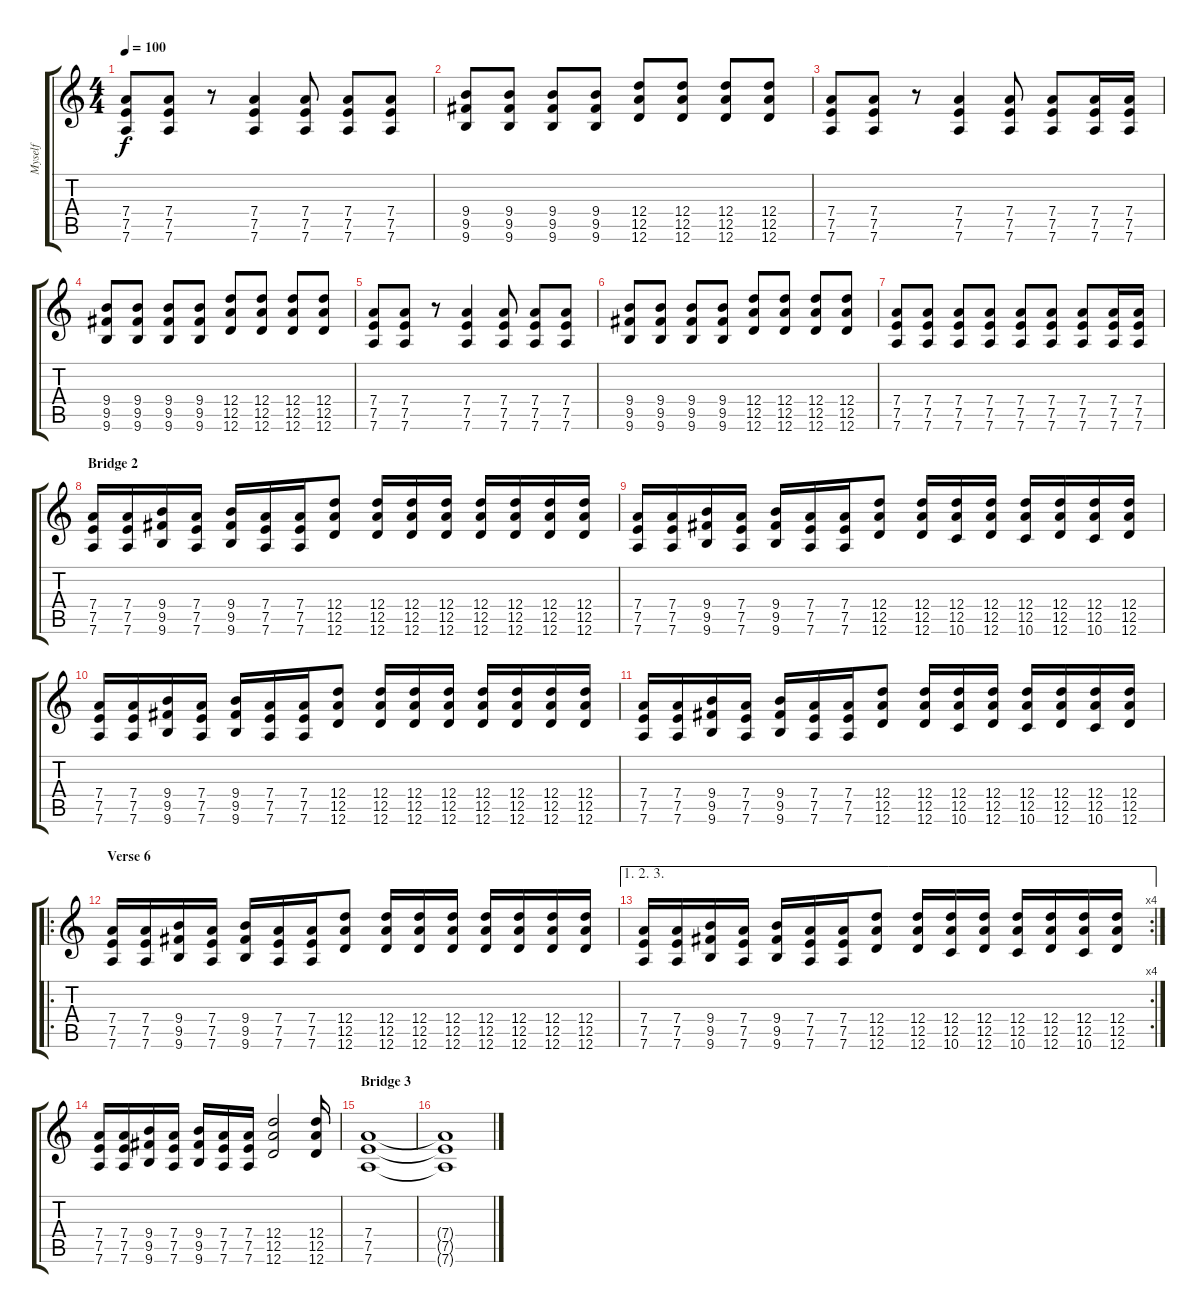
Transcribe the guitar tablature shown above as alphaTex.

\track ("Myself" "Myself") {instrument distortionguitar}
\staff {score tabs}
\tuning (E4 B3 G3 D3 A2 D2) {hide}
\ts (4 4)
\tempo 100
\clef g2
\ks c
(7.4 7.5 7.6).8{dy f} (7.4 7.5 7.6).8 r.8 (7.4 7.5 7.6).4 (7.4 7.5 7.6).8 (7.4 7.5 7.6).8 (7.4 7.5 7.6).8 |
(9.4 9.5 9.6).8 (9.4 9.5 9.6).8 (9.4 9.5 9.6).8 (9.4 9.5 9.6).8 (12.4 12.5 12.6).8 (12.4 12.5 12.6).8 (12.4 12.5 12.6).8 (12.4 12.5 12.6).8 |
(7.4 7.5 7.6).8 (7.4 7.5 7.6).8 r.8 (7.4 7.5 7.6).4 (7.4 7.5 7.6).8 (7.4 7.5 7.6).8 (7.4 7.5 7.6).16 (7.4 7.5 7.6).16 |
(9.4 9.5 9.6).8 (9.4 9.5 9.6).8 (9.4 9.5 9.6).8 (9.4 9.5 9.6).8 (12.4 12.5 12.6).8 (12.4 12.5 12.6).8 (12.4 12.5 12.6).8 (12.4 12.5 12.6).8 |
(7.4 7.5 7.6).8 (7.4 7.5 7.6).8 r.8 (7.4 7.5 7.6).4 (7.4 7.5 7.6).8 (7.4 7.5 7.6).8 (7.4 7.5 7.6).8 |
(9.4 9.5 9.6).8 (9.4 9.5 9.6).8 (9.4 9.5 9.6).8 (9.4 9.5 9.6).8 (12.4 12.5 12.6).8 (12.4 12.5 12.6).8 (12.4 12.5 12.6).8 (12.4 12.5 12.6).8 |
(7.4 7.5 7.6).8 (7.4 7.5 7.6).8 (7.4 7.5 7.6).8 (7.4 7.5 7.6).8 (7.4 7.5 7.6).8 (7.4 7.5 7.6).8 (7.4 7.5 7.6).8 (7.4 7.5 7.6).16 (7.4 7.5 7.6).16 |
\section ("" "Bridge 2")
(7.4 7.5 7.6).16 (7.4 7.5 7.6).16 (9.4 9.5 9.6).16 (7.4 7.5 7.6).16 (9.4 9.5 9.6).16 (7.4 7.5 7.6).16 (7.4 7.5 7.6).16 (12.4 12.5 12.6).8 (12.4 12.5 12.6).16 (12.4 12.5 12.6).16 (12.4 12.5 12.6).16 (12.4 12.5 12.6).16 (12.4 12.5 12.6).16 (12.4 12.5 12.6).16 (12.4 12.5 12.6).16 |
(7.4 7.5 7.6).16 (7.4 7.5 7.6).16 (9.4 9.5 9.6).16 (7.4 7.5 7.6).16 (9.4 9.5 9.6).16 (7.4 7.5 7.6).16 (7.4 7.5 7.6).16 (12.4 12.5 12.6).8 (12.4 12.5 12.6).16 (12.4 12.5 10.6).16 (12.4 12.5 12.6).16 (12.4 12.5 10.6).16 (12.4 12.5 12.6).16 (12.4 12.5 10.6).16 (12.4 12.5 12.6).16 |
(7.4 7.5 7.6).16 (7.4 7.5 7.6).16 (9.4 9.5 9.6).16 (7.4 7.5 7.6).16 (9.4 9.5 9.6).16 (7.4 7.5 7.6).16 (7.4 7.5 7.6).16 (12.4 12.5 12.6).8 (12.4 12.5 12.6).16 (12.4 12.5 12.6).16 (12.4 12.5 12.6).16 (12.4 12.5 12.6).16 (12.4 12.5 12.6).16 (12.4 12.5 12.6).16 (12.4 12.5 12.6).16 |
(7.4 7.5 7.6).16 (7.4 7.5 7.6).16 (9.4 9.5 9.6).16 (7.4 7.5 7.6).16 (9.4 9.5 9.6).16 (7.4 7.5 7.6).16 (7.4 7.5 7.6).16 (12.4 12.5 12.6).8 (12.4 12.5 12.6).16 (12.4 12.5 10.6).16 (12.4 12.5 12.6).16 (12.4 12.5 10.6).16 (12.4 12.5 12.6).16 (12.4 12.5 10.6).16 (12.4 12.5 12.6).16 |
\ro
\section ("" "Verse 6")
(7.4 7.5 7.6).16 (7.4 7.5 7.6).16 (9.4 9.5 9.6).16 (7.4 7.5 7.6).16 (9.4 9.5 9.6).16 (7.4 7.5 7.6).16 (7.4 7.5 7.6).16 (12.4 12.5 12.6).8 (12.4 12.5 12.6).16 (12.4 12.5 12.6).16 (12.4 12.5 12.6).16 (12.4 12.5 12.6).16 (12.4 12.5 12.6).16 (12.4 12.5 12.6).16 (12.4 12.5 12.6).16 |
\ae (1 2 3)
\rc 4
(7.4 7.5 7.6).16 (7.4 7.5 7.6).16 (9.4 9.5 9.6).16 (7.4 7.5 7.6).16 (9.4 9.5 9.6).16 (7.4 7.5 7.6).16 (7.4 7.5 7.6).16 (12.4 12.5 12.6).8 (12.4 12.5 12.6).16 (12.4 12.5 10.6).16 (12.4 12.5 12.6).16 (12.4 12.5 10.6).16 (12.4 12.5 12.6).16 (12.4 12.5 10.6).16 (12.4 12.5 12.6).16 |
(7.4 7.5 7.6).16 (7.4 7.5 7.6).16 (9.4 9.5 9.6).16 (7.4 7.5 7.6).16 (9.4 9.5 9.6).16 (7.4 7.5 7.6).16 (7.4 7.5 7.6).16 (12.4 12.5 12.6).2 (12.4 12.5 12.6).16 |
\section ("" "Bridge 3")
(7.4 7.5 7.6).1{volume 0} |
(7.4{t} 7.5{t} 7.6{t}).1
